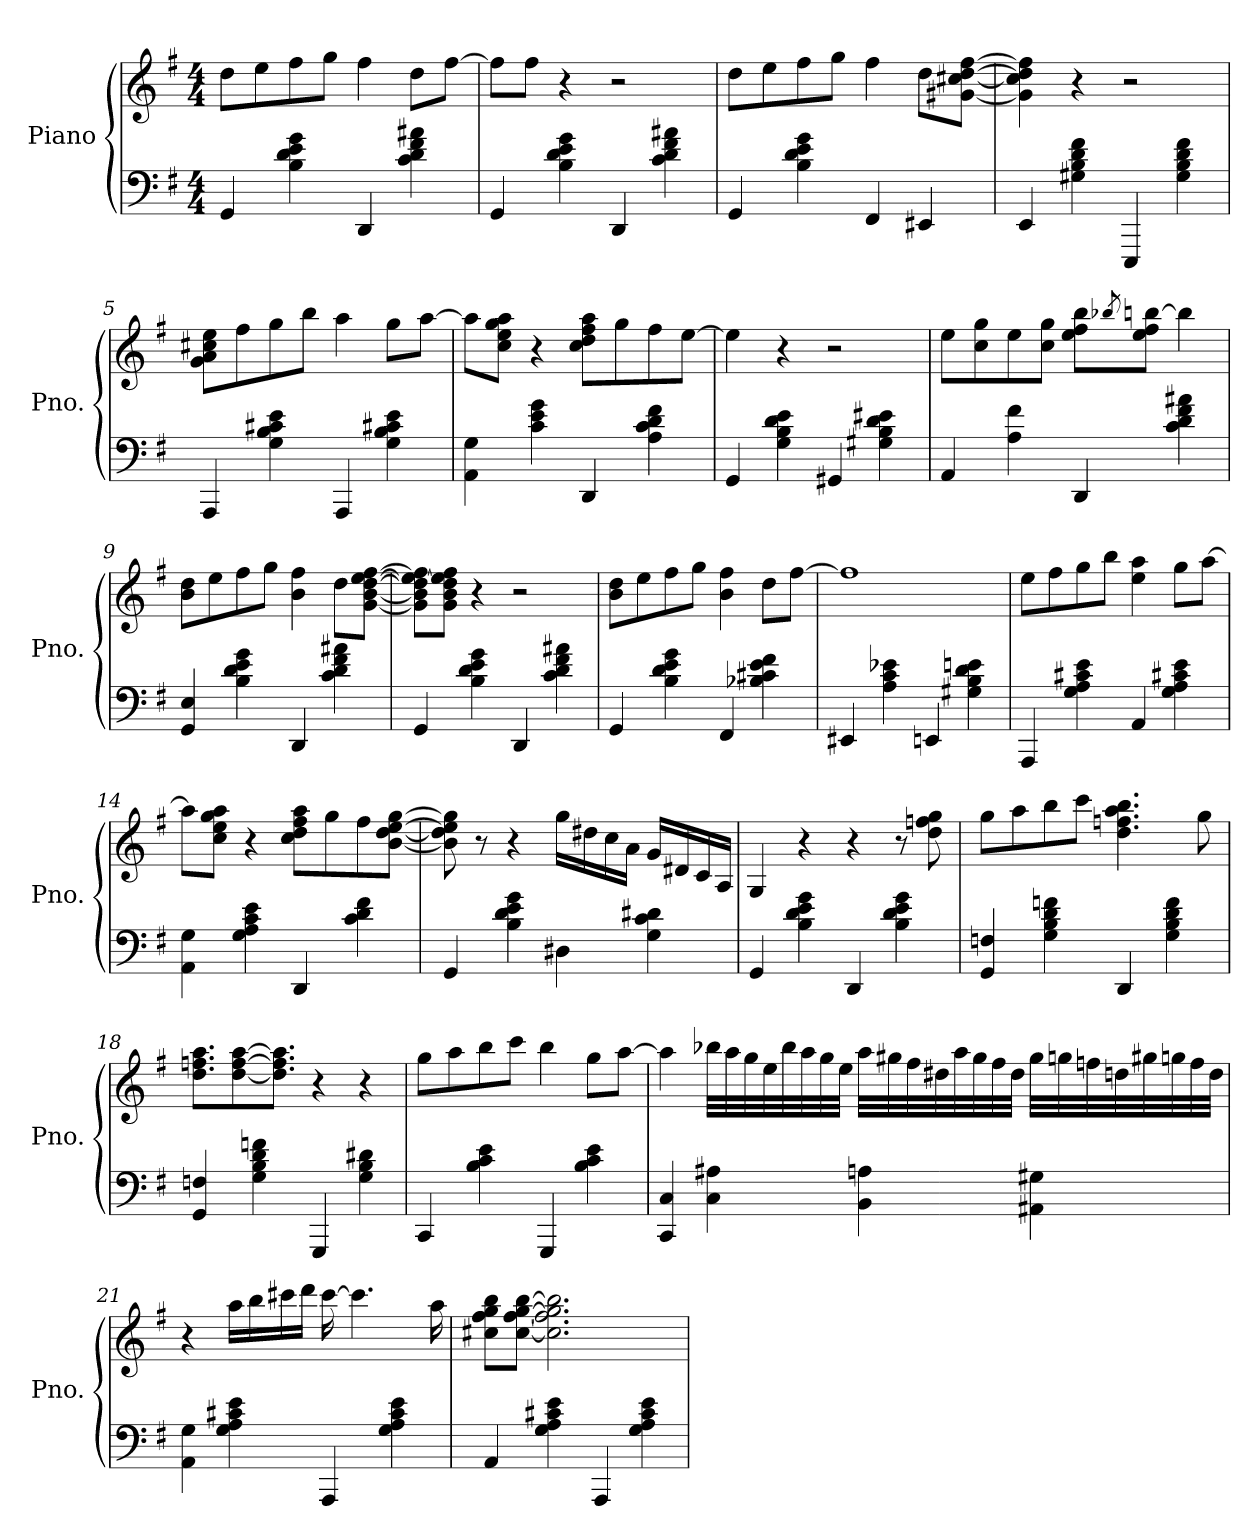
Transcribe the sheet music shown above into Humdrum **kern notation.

**kern	**kern
*part1	*part1
*staff2	*staff1
*I"Piano	*
*I'Pno.	*
*clefF4	*clefG2
*k[f#]	*k[f#]
*M4/4	*M4/4
*MM90	*MM90
=1	=1
4GG/	8dd\L
.	8ee\
4B\ 4d\ 4e\ 4g\	8ff#\
.	8gg\J
4DD/	4ff#\
4c\ 4d\ 4f#\ 4a#X\	8dd\L
.	[8ff#\J
=2	=2
4GG/	8ff#\L]
.	8ff#\J
4B\ 4d\ 4e\ 4g\	4r
4DD/	2r
4c\ 4d\ 4f#\ 4a#X\	.
=3	=3
4GG/	8dd\L
.	8ee\
4B\ 4d\ 4e\ 4g\	8ff#\
.	8gg\J
4FF#/	4ff#\
4EE#X/	8dd\L
.	[8g#X\ [8cc#X\ [8dd\ [8ff#\J
=4	=4
4EE/	4g#\] 4cc#\] 4dd\] 4ff#\]
4G#X\ 4B\ 4d\ 4f#\	4r
4EEE/	2r
4G#\ 4B\ 4d\ 4f#\	.
=5	=5
4AAA/	8g\ 8a\ 8cc#X\ 8ee\L
.	8ff#\
4G\ 4B\ 4c#X\ 4e\	8gg\
.	8bb\J
4AAA/	4aa\
4G\ 4B\ 4c#X\ 4e\	8gg\L
.	[8aa\J
!!LO:LB:g=z
=6	=6
4AA\ 4G\	8aa\L]
.	8cc\ 8ee\ 8gg\ 8aa\J
4c\ 4e\ 4g\	4r
4DD/	8cc\ 8dd\ 8ff#\ 8aa\L
.	8gg\
4A\ 4c\ 4d\ 4f#\	8ff#\
.	[8ee\J
=7	=7
4GG/	4ee\]
4G\ 4B\ 4d\ 4e\	4r
4GG#X/	2r
4G#X\ 4B\ 4d\ 4e#X\	.
=8	=8
4AA/	8ee\L
.	8cc\ 8gg\
4A\ 4f#\	8ee\
.	8cc\ 8gg\J
4DD/	8ee\ 8ff#\ 8bb\L
.	8qbb-X/
.	8ee\ 8ff#\ [8bbn\J
4c\ 4d\ 4f#\ 4a#X\	4bb\]
=9	=9
4GG/ 4E/	8b\ 8dd\L
.	8ee\
4B\ 4d\ 4e\ 4g\	8ff#\
.	8gg\J
4DD/	4b\ 4ff#\
4c\ 4d\ 4f#\ 4a#X\	8dd\L
.	[8g\ [8b\ [8dd\ [8ee\ [8ff#\J
=10	=10
4GG/	8g\] 8b\] 8dd\] 8ee\_ 8ff#\]L
.	8g\ 8b\ 8dd\ 8ee\] 8ff#\J
4B\ 4d\ 4e\ 4g\	4r
4DD/	2r
4c\ 4d\ 4f#\ 4a#X\	.
!!LO:LB:g=z
=11	=11
4GG/	8b\ 8dd\L
.	8ee\
4B\ 4d\ 4e\ 4g\	8ff#\
.	8gg\J
4FF#/	4b\ 4ff#\
4B-X\ 4c#X\ 4e\ 4f#\	8dd\L
.	[8ff#\J
=12	=12
4EE#X/	1ff#]
4A\ 4c\ 4e-X\	.
4EEn/	.
4G#X\ 4B\ 4d\ 4en\	.
=13	=13
4AAA/	8ee\L
.	8ff#\
4G\ 4A\ 4c#X\ 4e\	8gg\
.	8bb\J
4AA/	4ee\ 4aa\
4G\ 4A\ 4c#X\ 4e\	8gg\L
.	[8aa\J
=14	=14
4AA\ 4G\	8aa\L]
.	8cc\ 8ee\ 8gg\ 8aa\J
4G\ 4A\ 4c\ 4e\	4r
4DD/	8cc\ 8dd\ 8ff#\ 8aa\L
.	8gg\
4c\ 4d\ 4f#\	8ff#\
.	[8b\ [8dd\ [8ee\ [8gg\J
!!LO:LB:g=z
=15	=15
4GG/	8b\] 8dd\] 8ee\] 8gg\]
.	8r
4B\ 4d\ 4e\ 4g\	4r
4D#X\	16gg\LL
.	16dd#X\
.	16cc\
.	16a\JJ
4G\ 4c\ 4d#X\	16g/LL
.	16d#X/
.	16c/
.	16A/JJ
=16	=16
4GG/	4G/
4B\ 4d\ 4e\ 4g\	4r
4DD/	4r
4B\ 4d\ 4e\ 4g\	8r
.	8dd\ 8ffn\ 8gg\
=17	=17
4GG/ 4Fn/	8gg\L
.	8aa\
4G\ 4B\ 4d\ 4fn\	8bb\
.	8ccc\J
4DD/	4.dd\ 4.ffn\ 4.aa\ 4.bb\
4G\ 4B\ 4d\ 4f\	.
.	8gg\
=18	=18
4GG/ 4Fn/	8.dd\ 8.ffn\ 8.aa\L
.	[8dd\ [8ff\ [8aa\
4G\ 4B\ 4d\ 4fn\	.
.	8.dd\] 8.ff\] 8.aa\]J
4GGG/	4r
4G\ 4B\ 4d#X\	4r
!!LO:LB:g=z
=19	=19
4CC/	8gg\L
.	8aa\
4B\ 4c\ 4e\	8bb\
.	8ccc\J
4GGG/	4bb\
4B\ 4c\ 4e\	8gg\L
.	[8aa\J
=20	=20
4CC/ 4C/	4aa\]
4C\ 4A#X\	32bb-X\LLL
.	32aa\
.	32gg\
.	32ee\
.	32bb-\
.	32aa\
.	32gg\
.	32ee\JJJ
4BB\ 4An\	32aa\LLL
.	32gg#X\
.	32ff#\
.	32dd#X\
.	32aa\
.	32gg#\
.	32ff#\
.	32dd#\JJJ
4AA#X\ 4G#X\	32gg#\LLL
.	32ggn\
.	32ffn\
.	32ddn\
.	32gg#X\
.	32ggn\
.	32ff\
.	32dd\JJJ
!!LO:PB:g=z
=21	=21
4AA\ 4G\	4r
4G\ 4A\ 4c#X\ 4e\	16aa\LL
.	16bb\
.	16ccc#X\
.	16ddd\JJ
4AAA/	[16ccc#\
.	4.ccc#\]
4G\ 4A\ 4c#\ 4e\	.
.	16aa\
=22	=22
4AA/	8cc#X\ 8ff#\ 8gg\ 8bb\L
.	[8cc#\ [8ff#\ [8gg\ [8bb\J
4G\ 4A\ 4c#X\ 4e\	2.cc#\] 2.ff#\] 2.gg\] 2.bb\]
4AAA/	.
4G\ 4A\ 4c#\ 4e\	.
=	=
*-	*-
